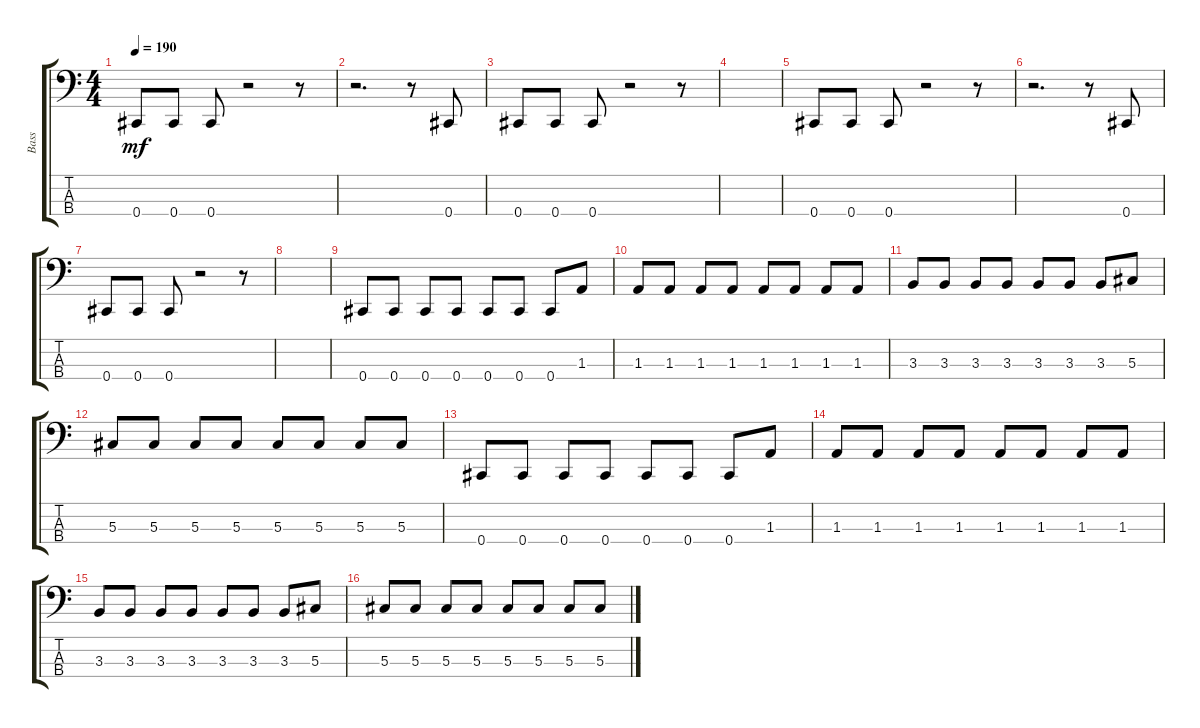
\track ("Bass" "Bass") {instrument electricbassfinger}
\staff {score tabs}
\tuning (Gb2 Db2 Ab1 Db1) {hide}
\ts (4 4)
\tempo 190
\clef f4
\ks c
0.4.8{dy mf} 0.4.8 0.4.8 r.2 r.8 |
r.2{d} r.8 0.4.8 |
0.4.8 0.4.8 0.4.8 r.2 r.8 |
|
0.4.8 0.4.8 0.4.8 r.2 r.8 |
r.2{d} r.8 0.4.8 |
0.4.8 0.4.8 0.4.8 r.2 r.8 |
|
0.4.8 0.4.8 0.4.8 0.4.8 0.4.8 0.4.8 0.4.8 1.3.8 |
1.3.8 1.3.8 1.3.8 1.3.8 1.3.8 1.3.8 1.3.8 1.3.8 |
3.3.8 3.3.8 3.3.8 3.3.8 3.3.8 3.3.8 3.3.8 5.3.8 |
5.3.8 5.3.8 5.3.8 5.3.8 5.3.8 5.3.8 5.3.8 5.3.8 |
0.4.8 0.4.8 0.4.8 0.4.8 0.4.8 0.4.8 0.4.8 1.3.8 |
1.3.8 1.3.8 1.3.8 1.3.8 1.3.8 1.3.8 1.3.8 1.3.8 |
3.3.8 3.3.8 3.3.8 3.3.8 3.3.8 3.3.8 3.3.8 5.3.8 |
5.3.8 5.3.8 5.3.8 5.3.8 5.3.8 5.3.8 5.3.8 5.3.8
